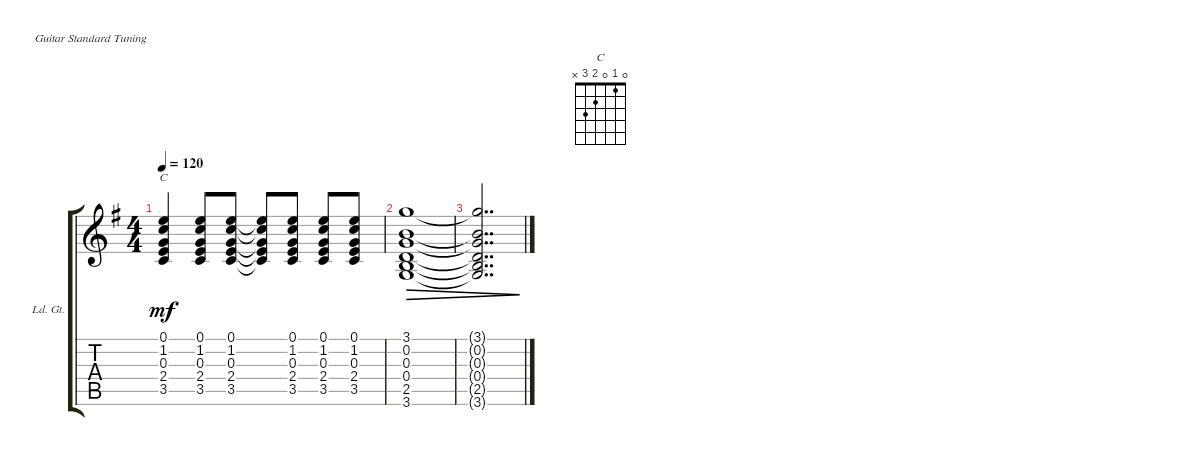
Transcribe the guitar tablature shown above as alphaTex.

\defaultSystemsLayout 4
\bracketExtendMode groupsimilarinstruments
\useSystemSignSeparator
\multiTrackTrackNamePolicy allsystems
\firstSystemTrackNameOrientation horizontal
\otherSystemsTrackNameOrientation horizontal
\track ("Lead Guitar" "Ld. Gt.") {multiBarRest instrument guitarharmonics}
\staff {score tabs}
\tuning (E4 B3 G3 D3 A2 E2)
\chord ("C" 0 1 0 2 3 x)
\ts (4 4)
\tempo 120
\clef g2
\ks g
(1.2 0.3 2.4 3.5 0.1).4{ch "C" dy mf} (1.2 0.3 2.4 3.5 0.1).8 (1.2 0.3 2.4 3.5 0.1).8 (1.2{t} 0.3{t} 2.4{t} 3.5{t} 0.1{t}).8 (1.2 0.3 2.4 3.5 0.1).8 (1.2 0.3 2.4 3.5 0.1).8 (1.2 0.3 2.4 3.5 0.1).8 |
(3.6 2.5 0.4 0.3 0.2 3.1).1{dec} |
(3.6{t} 2.5{t} 0.4{t} 0.3{t} 0.2{t} 3.1{t}).2{dd dec}
